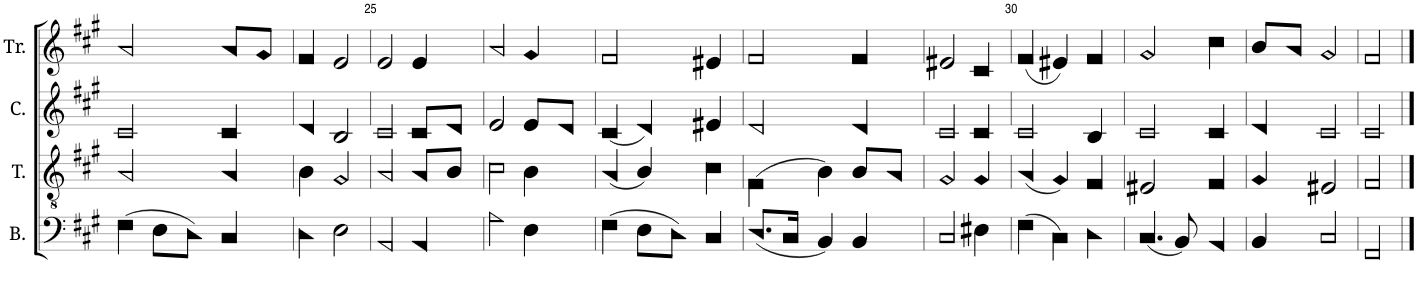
**kern	**kern	**kern	**kern
*part4	*part3	*part2	*part1
*staff4	*staff3	*staff2	*staff1
*I"B.	*I"T.	*I"C.	*I"Tr.
*I'B.	*I'T.	*I'C.	*I'Tr.
!!LO:PB:g=z
*clefF4	*clefGv2	*clefG2	*clefG2
*k[f#c#g#]	*k[f#c#g#]	*k[f#c#g#]	*k[f#c#g#]
*M3/4	*M3/4	*M3/4	*M3/4
=23	=23	=23	=23
(4F#!\	2A!/	2c#!/	2a!/
8E!\L	.	.	.
8D!\J)	.	.	.
4C#!/	4A!/	4c#!/	8a!/L
.	.	.	8g#!/J
=24	=24	=24	=24
4D!\	4B!\	4d!/	4f#!/
2E!\	2G#!/	2B!/	2e!/
=25	=25	=25	=25
2AA!/	2A!/	2c#!/	2e!/
4AA!/	8A!/L	8c#!/L	4e!/
.	8B!/J	8d!/J	.
=26	=26	=26	=26
2A!\	2c#!\	2e!/	2a!/
4E!\	4B!\	8e!/L	4g#!/
.	.	8d!/J	.
=27	=27	=27	=27
(4F#!\	(4A!/	(4c#!/	2f#!/
8E!\L	4B!/)	4d!/)	.
8D!\J)	.	.	.
4C#!/	4c#!\	4e#X!/	4e#X!/
=28	=28	=28	=28
(8.D!/L	(4F#!\	2d!/	2f#!/
16C#!/Jk	.	.	.
4BB!/)	4B!\)	.	.
4BB!/	8B!/L	4d!/	4f#!/
.	8A!/J	.	.
=29	=29	=29	=29
2C#!/	2G#!/	2c#!/	2e#X!/
4E#X!\	4G#!/	4c#!/	4c#!/
=30	=30	=30	=30
(4F#!\	(4A!/	2c#!/	(4f#!/
4C#!\)	4G#!/)	.	4e#X!/)
4D!\	4F#!/	4B!/	4f#!/
=31	=31	=31	=31
(4.C#!/	2E#X!/	2c#!/	2g#!/
8BB!/)	.	.	.
4AA!/	4F#!/	4c#!/	4cc#!\
=32	=32	=32	=32
4BB!/	4G#!/	4d!/	8b!/L
.	.	.	8a!/J
2C#!/	2E#X!/	2c#!/	2g#!/
=33	=33	=33	=33
2FF#!/	2F#!/	2c#!/	2f#!/
==	==	==	==
*-	*-	*-	*-
